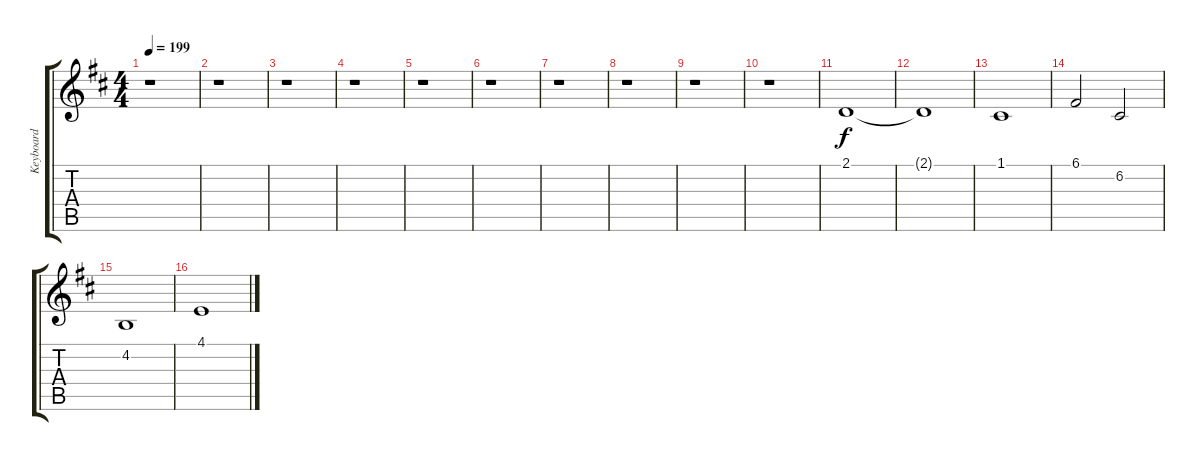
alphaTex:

\track ("Keyboard" "Keyboard") {instrument synthstrings1}
\staff {score tabs}
\tuning (C4 G3 Eb3 Bb2 F2 C2) {hide}
\ts (4 4)
\tempo 199
\clef g2
\ks d
r.1{dy f} |
r.1 |
r.1 |
r.1 |
r.1 |
r.1 |
r.1 |
r.1 |
r.1 |
r.1 |
2.1.1{instrument glockenspiel} |
2.1{t}.1 |
1.1.1 |
6.1.2 6.2.2 |
4.2.1 |
4.1.1
